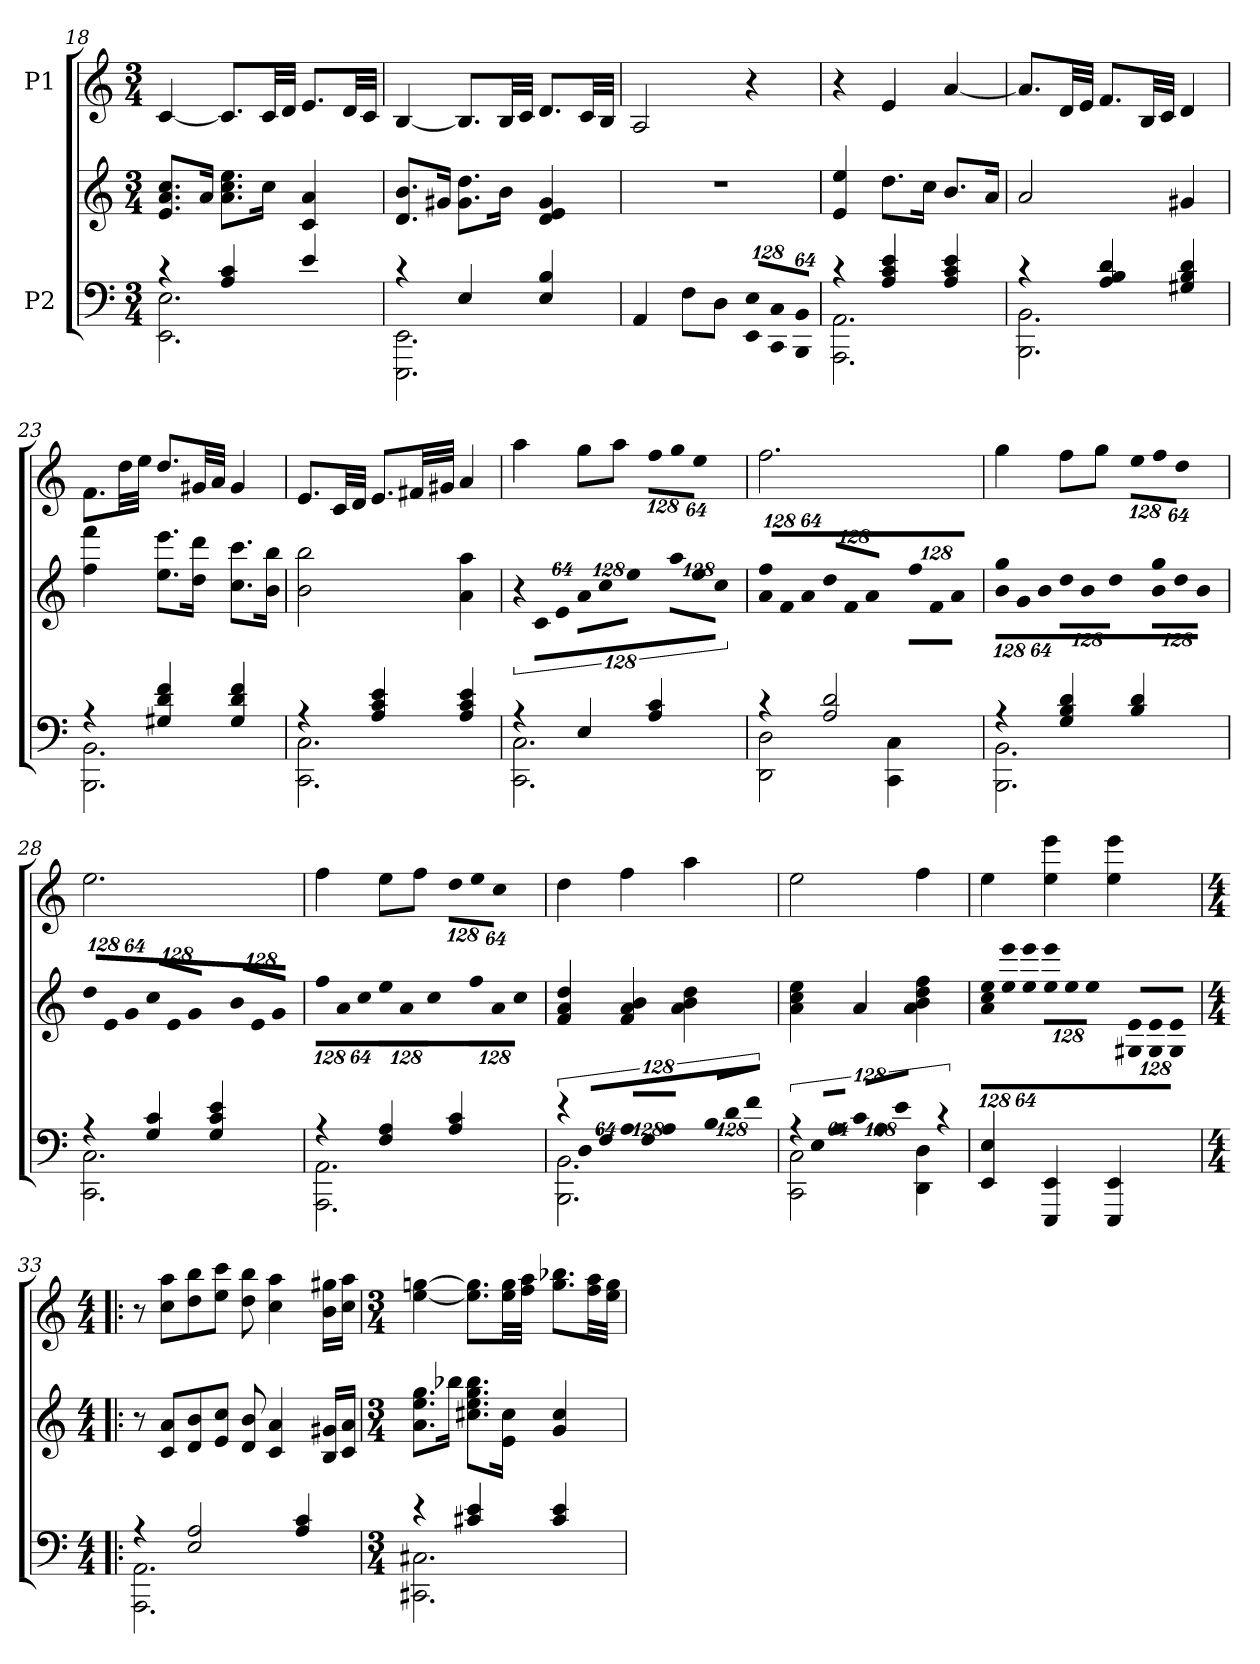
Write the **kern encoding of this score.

**kern	**kern	**kern
*part2	*part2	*part1
*staff3	*staff2	*staff1
*I"P2	*	*I"P1
*clefF4	*clefG2	*clefG2
*k[]	*k[]	*k[]
*a:	*a:	*a:
*M3/4	*M3/4	*M3/4
=18	=18	=18
*^	*	*
4r	2.EEi\ 2.Ei	8.ei/ 8.ai 8.cciL	[<4ci/
.	.	16ai/Jk	.
4Ai/ 4ci	.	8.ai\ 8.cci 8.eeiL	8.ci/L]
.	.	16cci\Jk	32ci/LL
.	.	.	32di/JJJ
4ei/	.	4ci/ 4ai	8.ei/L
.	.	.	32di/LL
.	.	.	32ci/JJJ
=19	=19	=19	=19
4r	2.EEEi\ 2.EEi	8.di/ 8.biL	[<4Bi/
.	.	16g#Xi/Jk	.
4Ei/	.	8.g#i\ 8.ddiL	8.Bi/L]
.	.	16bi\Jk	32Bi/LL
.	.	.	32ci/JJJ
4Ei/ 4Bi	.	4di/ 4ei 4g#i	8.di/L
.	.	.	32ci/LL
.	.	.	32Bi/JJJ
*v	*v	*	*
=20	=20	=20
!	!LO:N:vis=1	!
4AAi/	2.r	2Ai/
8Fi\L	.	.
8Di\J	.	.
*Xbrackettup	*	*
!LO:N:vis=8	!	!
1024%85EEi/ 1024%85EiL	.	4r
!LO:N:vis=8	!	!
1024%85CCi/ 1024%85Ci	.	.
!LO:N:vis=8	!	!
512%43BBBi/ 512%43BBiJ	.	.
=21	=21	=21
*^	*	*
4r	2.AAAi\ 2.AAi	4ei/ 4eei	4r
4Ai/ 4ci 4ei	.	8.ddi\L	4ei/
.	.	16cci\Jk	.
4Ai/ 4ci 4ei	.	8.bi/L	[<4ai/
.	.	16ai/Jk	.
!!LO:LB:g=z
=22	=22	=22	=22
4r	2.BBBi\ 2.BBi	2ai/	8.ai/L]
.	.	.	32di/LL
.	.	.	32ei/JJJ
4Ai/ 4Bi 4di	.	.	8.fi/L
.	.	.	32Bi/LL
.	.	.	32ci/JJJ
4G#Xi/ 4Bi 4di	.	4g#Xi/	4di/
=23	=23	=23	=23
4r	2.BBBi\ 2.BBi	4ffi\ 4fffi	8.fi\L
.	.	.	32ddi\LL
.	.	.	32eei\JJJ
4G#Xi/ 4di 4fi	.	8.eei\ 8.eeeiL	8.ddi/L
.	.	16ddi\ 16dddiJk	32g#Xi/LL
.	.	.	32ai/JJJ
4G#i/ 4di 4fi	.	8.cci\ 8.ccciL	4g#i/
.	.	16bi\ 16bbiJk	.
=24	=24	=24	=24
4r	2.CCi\ 2.Ci	2bi\ 2bbi	8.ei/L
.	.	.	32ci/LL
.	.	.	32di/JJJ
4Ai/ 4ci 4ei	.	.	8.ei/L
.	.	.	32f#Xi/LL
.	.	.	32g#Xi/JJJ
4Ai/ 4ci 4ei	.	4ai\ 4aai	4ai/
=25	=25	=25	=25
!	!	!LO:N:vis=8	!
4r	2.CCi\ 2.Ci	1024%85r	4aai\
!	!	!LO:N:vis=8	!
.	.	1024%85ci/L	.
!	!	!LO:N:vis=8	!
.	.	512%43ei/J	.
*	*	*Xbrackettup	*
!	!	!LO:N:vis=8	!
4Ei/	.	1024%85ai\L	8ggi\L
!	!	!LO:N:vis=8	!
.	.	1024%85cci\	.
.	.	.	8aai\J
!	!	!LO:N:vis=8	!
.	.	512%43eei\J	.
!	!	!LO:N:vis=8	!
*	*	*	*Xbrackettup
!	!	!	!LO:N:vis=8
4Ai/ 4ci	.	1024%85aai\L	1024%85ffi\L
!	!	!LO:N:vis=8	!LO:N:vis=8
.	.	1024%85eei\	1024%85ggi\
!	!	!LO:N:vis=8	!LO:N:vis=8
.	.	512%43cci\J	512%43eei\J
=26	=26	=26	=26
!	!	!LO:N:vis=8	!
4r	2DDi\ 2Di	1024%85ai/ 1024%85ffiL	2.ffi\
!	!	!LO:N:vis=8	!
.	.	1024%85fi/	.
!	!	!LO:N:vis=8	!
.	.	512%43ai/J	.
!	!	!LO:N:vis=8	!
2Ai/ 2di	.	1024%85ddi/L	.
!	!	!LO:N:vis=8	!
.	.	1024%85fi/	.
!	!	!LO:N:vis=8	!
.	.	512%43ai/J	.
!	!	!LO:N:vis=8	!
.	4CCi\ 4Ci	1024%85ffi\L	.
!	!	!LO:N:vis=8	!
.	.	1024%85fi\	.
!	!	!LO:N:vis=8	!
.	.	512%43ai\J	.
!!LO:LB:g=z
=27	=27	=27	=27
!	!	!LO:N:vis=8	!
4r	2.BBBi\ 2.BBi	1024%85bi\ 1024%85ggiL	4ggi\
!	!	!LO:N:vis=8	!
.	.	1024%85gi\	.
!	!	!LO:N:vis=8	!
.	.	512%43bi\J	.
!	!	!LO:N:vis=8	!
4Gi/ 4Bi 4di	.	1024%85ddi\L	8ffi\L
!	!	!LO:N:vis=8	!
.	.	1024%85bi\	.
.	.	.	8ggi\J
!	!	!LO:N:vis=8	!
.	.	512%43ddi\J	.
!	!	!LO:N:vis=8	!LO:N:vis=8
4Bi/ 4di	.	1024%85bi\ 1024%85ggiL	1024%85eei\L
!	!	!LO:N:vis=8	!LO:N:vis=8
.	.	1024%85ddi\	1024%85ffi\
!	!	!LO:N:vis=8	!LO:N:vis=8
.	.	512%43bi\J	512%43ddi\J
=28	=28	=28	=28
!	!	!LO:N:vis=8	!
4r	2.CCi\ 2.Ci	1024%85ddi/L	2.eei\
!	!	!LO:N:vis=8	!
.	.	1024%85ei/	.
!	!	!LO:N:vis=8	!
.	.	512%43gi/J	.
!	!	!LO:N:vis=8	!
4Gi/ 4ci	.	1024%85cci/L	.
!	!	!LO:N:vis=8	!
.	.	1024%85ei/	.
!	!	!LO:N:vis=8	!
.	.	512%43gi/J	.
!	!	!LO:N:vis=8	!
4Gi/ 4ci 4ei	.	1024%85bi/L	.
!	!	!LO:N:vis=8	!
.	.	1024%85ei/	.
!	!	!LO:N:vis=8	!
.	.	512%43gi/J	.
=29	=29	=29	=29
!	!	!LO:N:vis=8	!
4r	2.AAAi\ 2.AAi	1024%85ffi\L	4ffi\
!	!	!LO:N:vis=8	!
.	.	1024%85ai\	.
!	!	!LO:N:vis=8	!
.	.	512%43cci\J	.
!	!	!LO:N:vis=8	!
4Fi/ 4Ai	.	1024%85eei\L	8eei\L
!	!	!LO:N:vis=8	!
.	.	1024%85ai\	.
.	.	.	8ffi\J
!	!	!LO:N:vis=8	!
.	.	512%43cci\J	.
!	!	!LO:N:vis=8	!LO:N:vis=8
4Ai/ 4ci	.	1024%85ffi\L	1024%85ddi\L
!	!	!LO:N:vis=8	!LO:N:vis=8
.	.	1024%85ai\	1024%85eei\
!	!	!LO:N:vis=8	!LO:N:vis=8
.	.	512%43cci\J	512%43cci\J
=30	=30	=30	=30
*brackettup	*	*	*
!LO:N:vis=8	!	!	!
1024%85r	2.BBBi\ 2.BBi	4fi/ 4ai 4ddi	4ddi\
!LO:N:vis=8	!	!	!
1024%85Di/L	.	.	.
!LO:N:vis=8	!	!	!
512%43Fi/J	.	.	.
*Xbrackettup	*	*	*
!LO:N:vis=8	!	!	!
1024%85Ai/L	.	4fi/ 4ai 4bi	4ffi\
!LO:N:vis=8	!	!	!
1024%85Fi/	.	.	.
!LO:N:vis=8	!	!	!
512%43Ai/J	.	.	.
!LO:N:vis=8	!	!	!
1024%85Bi/L	.	4ai\ 4bi 4ddi	4aai\
!LO:N:vis=8	!	!	!
1024%85di/	.	.	.
!LO:N:vis=8	!	!	!
512%43fi/J	.	.	.
!!LO:PB:g=z
=31	=31	=31	=31
*brackettup	*	*	*
!LO:N:vis=8	!	!	!
1024%85r	2CCi\ 2Ci	4ai\ 4cci 4eei	2eei\
!LO:N:vis=8	!	!	!
1024%85Ei/L	.	.	.
!LO:N:vis=8	!	!	!
512%43Ai/J	.	.	.
*Xbrackettup	*	*	*
!LO:N:vis=8	!	!	!
1024%85ci/L	.	4ai/	.
!LO:N:vis=8	!	!	!
1024%85Ai/	.	.	.
!LO:N:vis=8	!	!	!
512%43ei/J	.	.	.
4r	4DDi\ 4Di	4ai\ 4bi 4ddi 4ffi	4ffi\
=32	=32	=32	=32
!	!	!LO:N:vis=8	!
*v	*v	*	*
4EEi/ 4Ei	1024%85ai\ 1024%85cci 1024%85eeiL	4eei\
!	!LO:N:vis=8	!
.	1024%85eei\ 1024%85eeei	.
!	!LO:N:vis=8	!
.	512%43eei\ 512%43eeeiJ	.
!	!LO:N:vis=8	!
4EEEi/ 4EEi	1024%85eei\ 1024%85eeeiL	4eei\ 4eeei
!	!LO:N:vis=8	!
.	1024%85eei\	.
!	!LO:N:vis=8	!
.	512%43eei\J	.
!	!LO:N:vis=8	!
4EEEi/ 4EEi	1024%85G#Xi/ 1024%85eiL	4eei\ 4eeei
!	!LO:N:vis=8	!
.	1024%85G#i/ 1024%85ei	.
!	!LO:N:vis=8	!
.	512%43G#i/ 512%43eiJ	.
=33!|:	=33!|:	=33!|:
*M4/4	*M4/4	*M4/4
*^	*	*
4r	2.AAAi\ 2.AAi	8r	8r
.	.	8ci/ 8aiL	8cci\ 8aaiL
2Ei/ 2Ai	.	8di/ 8bi	8ddi\ 8bbi
.	.	8ei/ 8cciJ	8eei\ 8ccciJ
.	.	8di/ 8bi	8ddi\ 8bbi
.	.	4ci/ 4ai	4cci\ 4aai
4Ai/ 4ci	4ryy	.	.
.	.	16Bi/ 16g#XiLL	16bi\ 16gg#XiLL
.	.	16ci/ 16aiJJ	16cci\ 16aaiJJ
=34	=34	=34	=34
*M3/4	*	*M3/4	*M3/4
4r	2.CC#Xi\ 2.C#Xi	8.ai\ 8.eei 8.ggiL	[<4eei\ [>4ggni
.	.	16bb-Xi\Jk	.
4c#Xi/ 4ei	.	8.cc#Xi\ 8.eei 8.ggi 8.bb-iL	8.eei\] 8.ggi]L
.	.	16ei\ 16cc#iJk	32eei\ 32ggiLL
.	.	.	32ffi\ 32aaiJJJ
4c#i/ 4ei	.	4gi/ 4cc#i	8.ggi\ 8.bb-XiL
.	.	.	32ffi\ 32aaiLL
.	.	.	32eei\ 32ggiJJJ
*v	*v	*	*
=	=	=
*-	*-	*-
